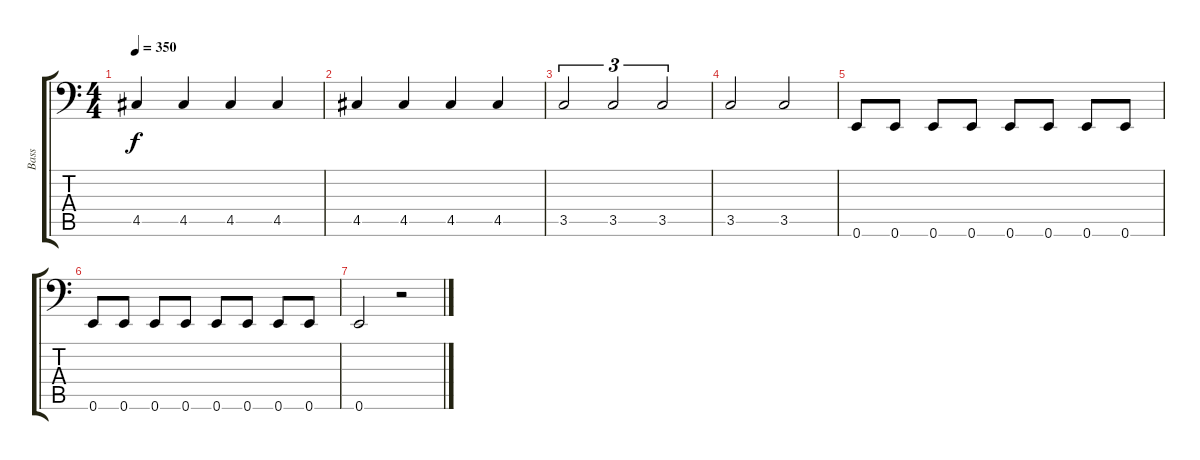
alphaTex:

\track ("Bass" "Bass") {instrument electricbasspick}
\staff {score tabs}
\tuning (E3 B2 G2 D2 A1 E1) {hide}
\ts (4 4)
\tempo 350
\clef f4
\ks c
4.5.4{dy f} 4.5.4 4.5.4 4.5.4 |
4.5.4 4.5.4 4.5.4 4.5.4 |
3.5.2{tu (3 2)} 3.5.2{tu (3 2)} 3.5.2{tu (3 2)} |
3.5.2 3.5.2 |
0.6.8 0.6.8 0.6.8 0.6.8 0.6.8 0.6.8 0.6.8 0.6.8 |
0.6.8 0.6.8 0.6.8 0.6.8 0.6.8 0.6.8 0.6.8 0.6.8 |
0.6.2 r.2
